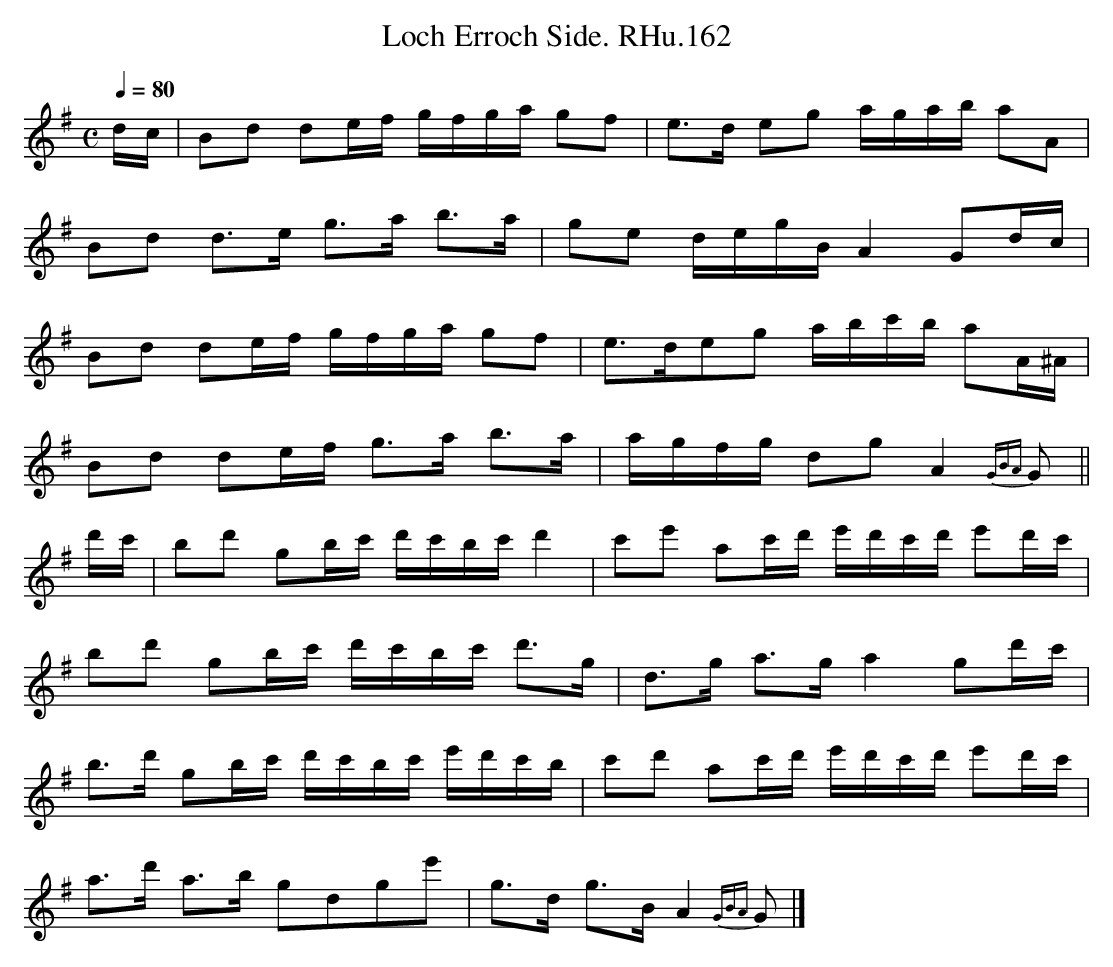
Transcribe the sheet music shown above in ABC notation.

X:1
T:Loch Erroch Side. RHu.162
M:C
L:1/8
Q:1/4=80
K:G major
d/c/|Bd de/f/ g/f/g/a/ gf|e>d eg a/g/a/b/ aA|!
Bd d>e g>a b>a|ge d/e/g/B/A2Gd/c/|!
Bd de/f/ g/f/g/a/ gf|e>deg a/b/c'/b/ aA/^A/|!
Bd de/f/ g>a b>a|a/g/f/g/ dg A2{GBA}G||!
d'/c'/|bd' gb/c'/ d'/c'/b/c'/ d'2|c'e' ac'/d'/ e'/d'/c'/d'/ e'd'/c'/|!
bd' gb/c'/ d'/c'/b/c'/ d'>g|d>g a>g a2 gd'/c'/|!
b>d' gb/c'/ d'/c'/b/c'/ e'/d'/c'/b/|c'd' ac'/d'/ e'/d'/c'/d'/ e'd'/c'/|!
a>d' a>b gdge'|g>d g>B A2{GBA}G|]
